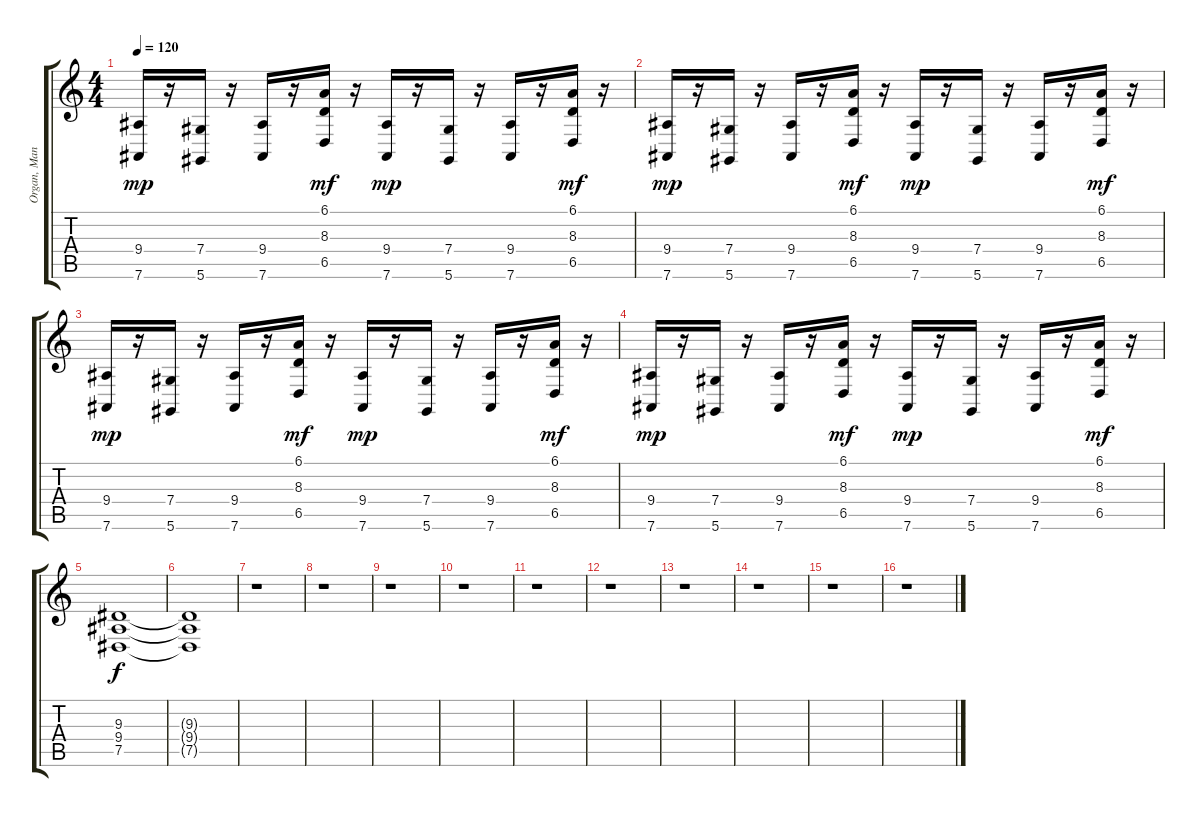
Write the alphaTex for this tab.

\track ("Organ, Mandolin" "Organ, Man") {instrument rockorgan}
\staff {score tabs}
\tuning (Eb4 Bb3 Gb3 Db3 Ab2 Eb2) {hide}
\ts (4 4)
\tempo 120
\clef g2
\ks c
(9.4 7.6).16{dy mp instrument stringensemble1} r.16 (7.4 5.6).16 r.16 (9.4 7.6).16 r.16 (6.1 8.3 6.5).16{dy mf} r.16 (9.4 7.6).16{dy mp} r.16 (7.4 5.6).16 r.16 (9.4 7.6).16 r.16 (6.1 8.3 6.5).16{dy mf} r.16 |
(9.4 7.6).16{dy mp instrument stringensemble1} r.16 (7.4 5.6).16 r.16 (9.4 7.6).16 r.16 (6.1 8.3 6.5).16{dy mf} r.16 (9.4 7.6).16{dy mp} r.16 (7.4 5.6).16 r.16 (9.4 7.6).16 r.16 (6.1 8.3 6.5).16{dy mf} r.16 |
(9.4 7.6).16{dy mp instrument stringensemble1} r.16 (7.4 5.6).16 r.16 (9.4 7.6).16 r.16 (6.1 8.3 6.5).16{dy mf} r.16 (9.4 7.6).16{dy mp} r.16 (7.4 5.6).16 r.16 (9.4 7.6).16 r.16 (6.1 8.3 6.5).16{dy mf} r.16 |
(9.4 7.6).16{dy mp instrument stringensemble1} r.16 (7.4 5.6).16 r.16 (9.4 7.6).16 r.16 (6.1 8.3 6.5).16{dy mf} r.16 (9.4 7.6).16{dy mp} r.16 (7.4 5.6).16 r.16 (9.4 7.6).16 r.16 (6.1 8.3 6.5).16{dy mf} r.16 |
(9.3 9.4 7.5).1{dy f} |
(9.3{t} 9.4{t} 7.5{t}).1 |
\section ("" "")
r.1{volume 14 instrument rockorgan} |
r.1 |
r.1 |
r.1 |
r.1 |
r.1 |
r.1 |
r.1 |
r.1 |
r.1
